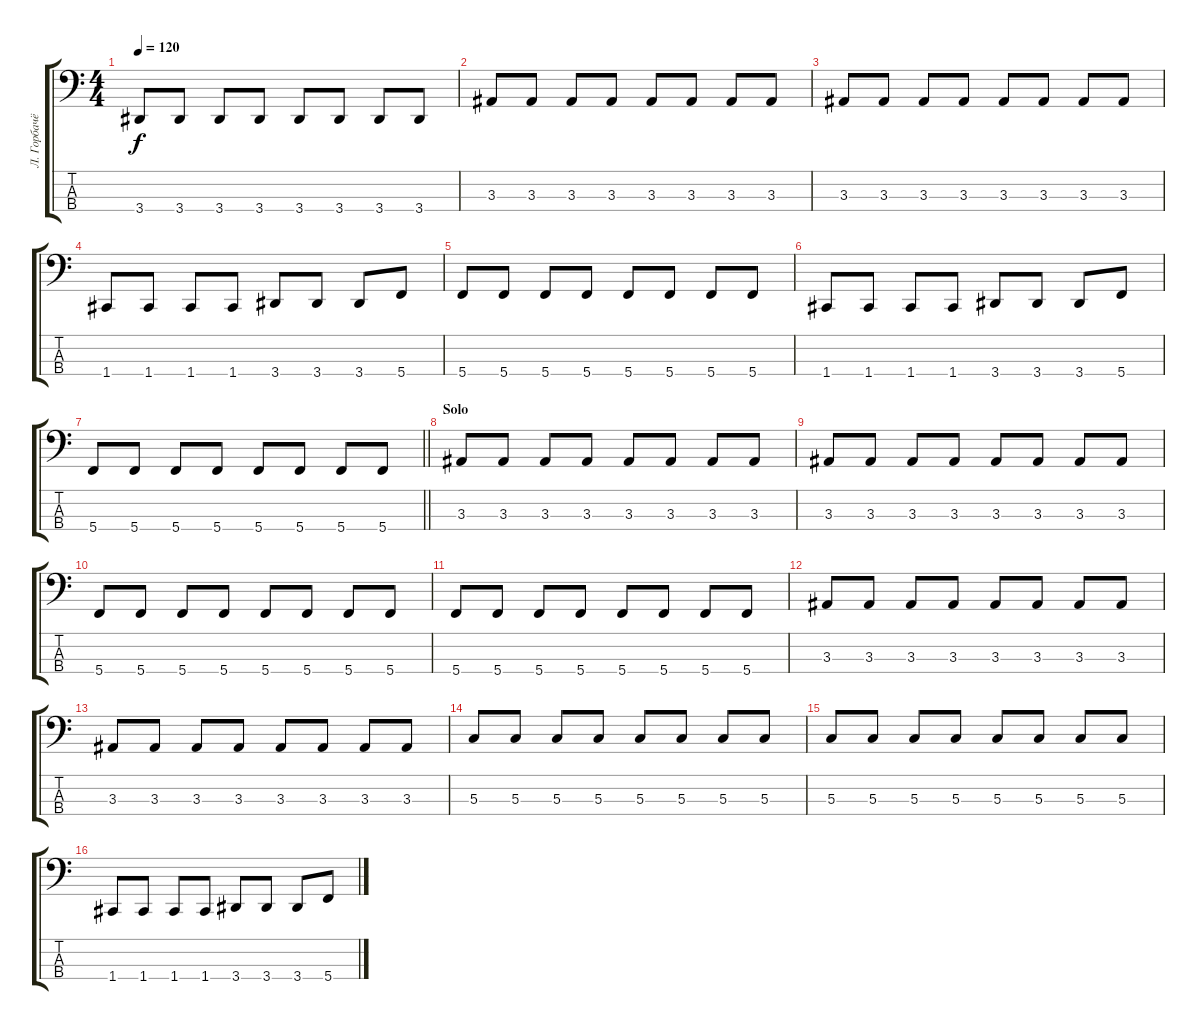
\track ("Л. Горбачёв" "Л. Горбачё") {instrument electricbassfinger}
\staff {score tabs}
\tuning (F2 C2 G1 C1) {hide}
\ts (4 4)
\tempo 120
\clef f4
\ks c
3.4.8{dy f} 3.4.8 3.4.8 3.4.8 3.4.8 3.4.8 3.4.8 3.4.8 |
3.3.8 3.3.8 3.3.8 3.3.8 3.3.8 3.3.8 3.3.8 3.3.8 |
3.3.8 3.3.8 3.3.8 3.3.8 3.3.8 3.3.8 3.3.8 3.3.8 |
1.4.8 1.4.8 1.4.8 1.4.8 3.4.8 3.4.8 3.4.8 5.4.8 |
5.4.8 5.4.8 5.4.8 5.4.8 5.4.8 5.4.8 5.4.8 5.4.8 |
1.4.8 1.4.8 1.4.8 1.4.8 3.4.8 3.4.8 3.4.8 5.4.8 |
\barLineRight lightlight
5.4.8 5.4.8 5.4.8 5.4.8 5.4.8 5.4.8 5.4.8 5.4.8 |
\section ("" "Solo")
3.3.8 3.3.8 3.3.8 3.3.8 3.3.8 3.3.8 3.3.8 3.3.8 |
3.3.8 3.3.8 3.3.8 3.3.8 3.3.8 3.3.8 3.3.8 3.3.8 |
5.4.8 5.4.8 5.4.8 5.4.8 5.4.8 5.4.8 5.4.8 5.4.8 |
5.4.8 5.4.8 5.4.8 5.4.8 5.4.8 5.4.8 5.4.8 5.4.8 |
3.3.8 3.3.8 3.3.8 3.3.8 3.3.8 3.3.8 3.3.8 3.3.8 |
3.3.8 3.3.8 3.3.8 3.3.8 3.3.8 3.3.8 3.3.8 3.3.8 |
5.3.8 5.3.8 5.3.8 5.3.8 5.3.8 5.3.8 5.3.8 5.3.8 |
5.3.8 5.3.8 5.3.8 5.3.8 5.3.8 5.3.8 5.3.8 5.3.8 |
1.4.8 1.4.8 1.4.8 1.4.8 3.4.8 3.4.8 3.4.8 5.4.8
